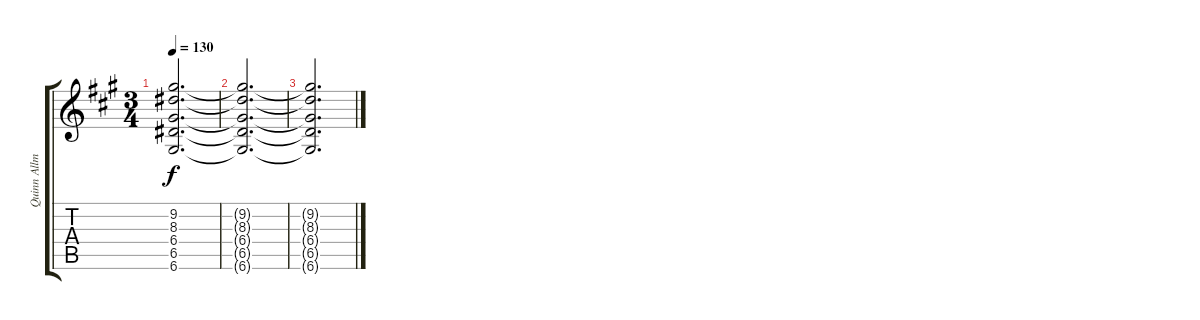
\track ("Quinn Allman" "Quinn Allm") {instrument electricguitarclean}
\staff {score tabs}
\tuning (E4 B3 G3 D3 A2 D2) {hide}
\ts (3 4)
\tempo 130
\clef g2
\ks f#minor
(9.2 8.3 6.4 6.5 6.6).2{d dy f} |
(9.2{t} 8.3{t} 6.4{t} 6.5{t} 6.6{t}).2{d} |
(9.2{t} 8.3{t} 6.4{t} 6.5{t} 6.6{t}).2{d}
